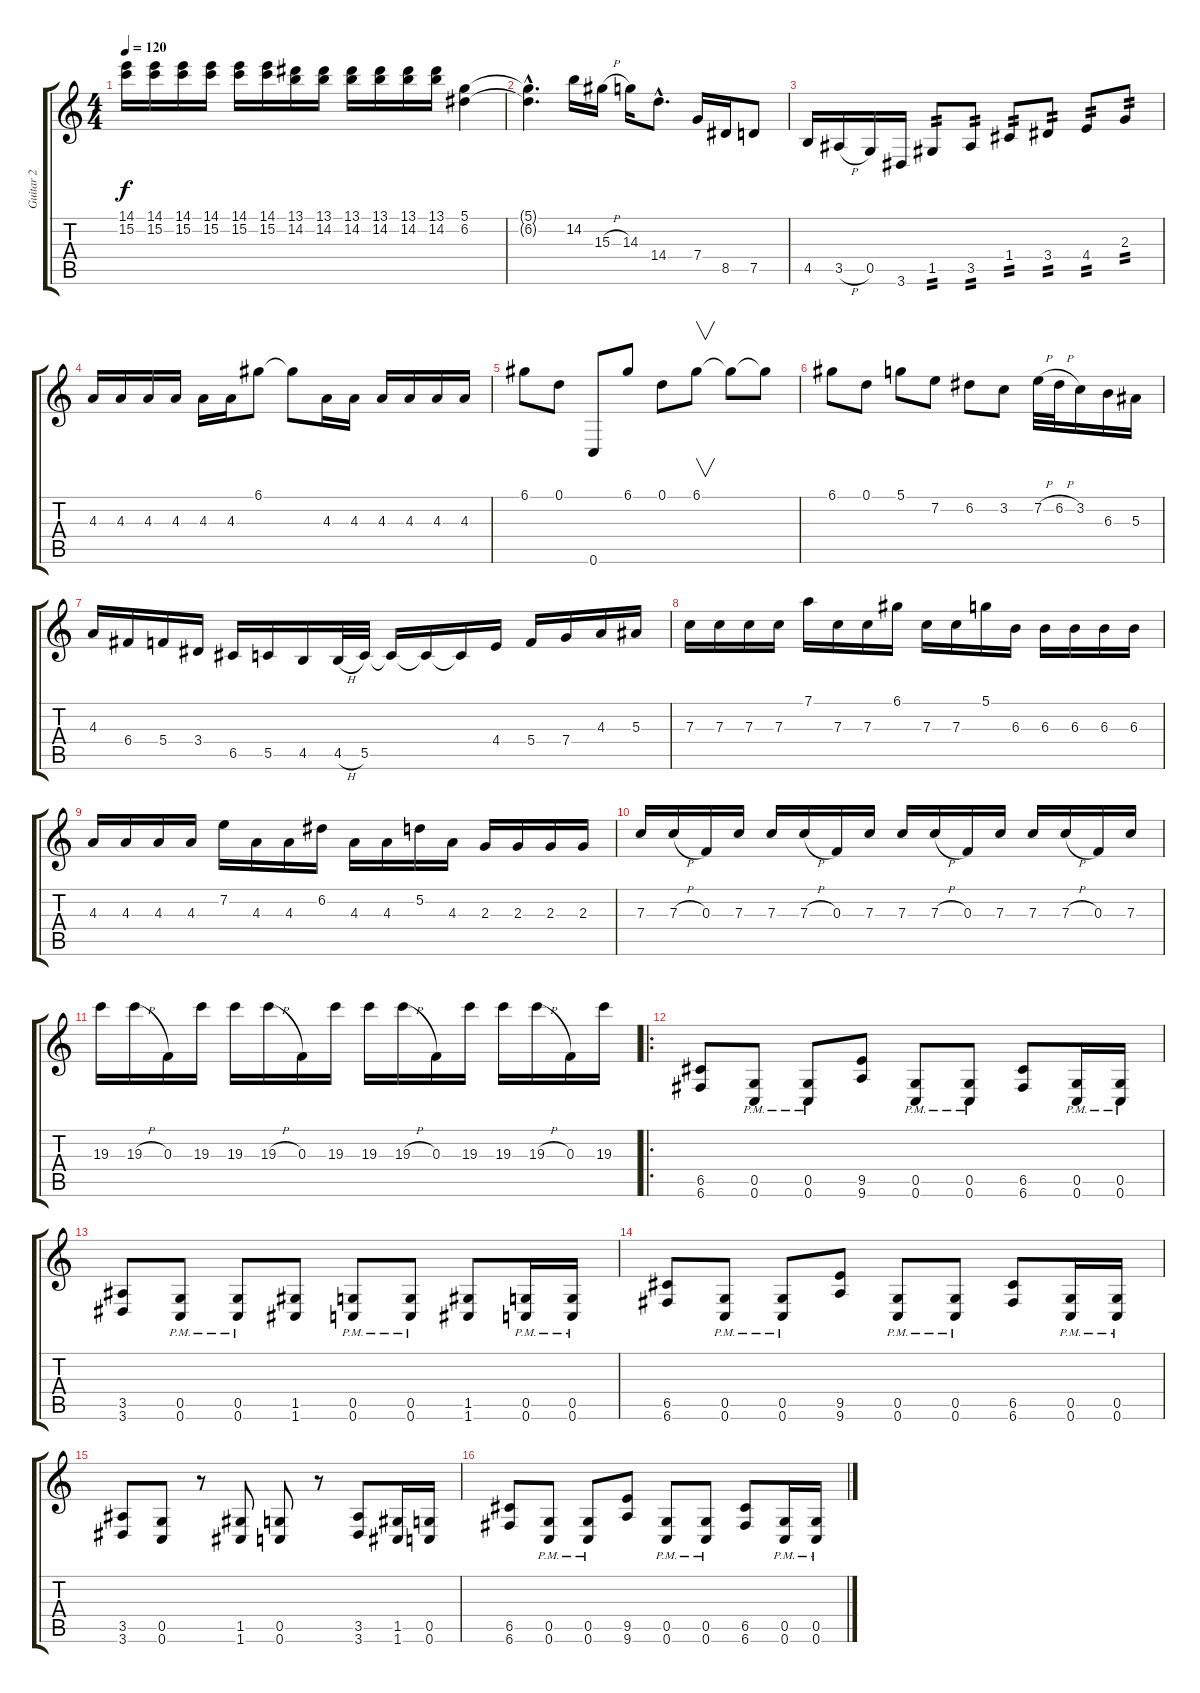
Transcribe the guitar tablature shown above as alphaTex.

\track ("Guitar 2" "Guitar 2") {instrument distortionguitar}
\staff {score tabs}
\tuning (D4 A3 F3 C3 G2 C2) {hide}
\ts (4 4)
\tempo 120
\clef g2
\ks c
(14.1 15.2).16{dy f} (14.1 15.2).16 (14.1 15.2).16 (14.1 15.2).16 (14.1 15.2).16 (14.1 15.2).16 (13.1 14.2).16 (13.1 14.2).16 (13.1 14.2).16 (13.1 14.2).16 (13.1 14.2).16 (13.1 14.2).16 (5.1 6.2).4 |
(5.1{hac t} 6.2{hac t}).4{d} 14.2.16 15.3{h}.16 14.3.16 14.4{hac}.8{d} 7.4.16 8.5.16 7.5.8 |
4.5.16 3.5{h}.16 0.5.16 3.6.16 1.5.8{tp 2} 3.5.8{tp 2} 1.4.8{tp 2} 3.4.8{tp 2} 4.4.8{tp 2} 2.3.8{tp 2} |
4.3.16 4.3.16 4.3.16 4.3.16 4.3.16 4.3.16 6.1.8 6.1{t}.8 4.3.16 4.3.16 4.3.16 4.3.16 4.3.16 4.3.16 |
6.1.8 0.1.8 0.6.8 6.1.8 0.1.8 6.1.8{v} 6.1{t}.8 6.1{t}.8 |
6.1.8 0.1.8 5.1.8 7.2.8 6.2.8 3.2.8 7.2{h}.32 6.2{h}.32 3.2.16 6.3.16 5.3.16 |
4.3.16 6.4.16 5.4.16 3.4.16 6.5.16 5.5.16 4.5.16 4.5{h}.32 5.5.32 5.5{t}.16 5.5{t}.16 5.5{t}.16 4.4.16 5.4.16 7.4.16 4.3.16 5.3.16 |
7.3.16 7.3.16 7.3.16 7.3.16 7.1.16 7.3.16 7.3.16 6.1.16 7.3.16 7.3.16 5.1.16 6.3.16 6.3.16 6.3.16 6.3.16 6.3.16 |
4.3.16 4.3.16 4.3.16 4.3.16 7.2.16 4.3.16 4.3.16 6.2.16 4.3.16 4.3.16 5.2.16 4.3.16 2.3.16 2.3.16 2.3.16 2.3.16 |
7.3.16 7.3{h}.16 0.3.16 7.3.16 7.3.16 7.3{h}.16 0.3.16 7.3.16 7.3.16 7.3{h}.16 0.3.16 7.3.16 7.3.16 7.3{h}.16 0.3.16 7.3.16 |
19.3.16 19.3{h}.16 0.3.16 19.3.16 19.3.16 19.3{h}.16 0.3.16 19.3.16 19.3.16 19.3{h}.16 0.3.16 19.3.16 19.3.16 19.3{h}.16 0.3.16 19.3.16 |
\ro
(6.5 6.6).8 (0.5{pm} 0.6{pm}).8 (0.5{pm} 0.6{pm}).8 (9.5 9.6).8 (0.5{pm} 0.6{pm}).8 (0.5{pm} 0.6{pm}).8 (6.5 6.6).8 (0.5{pm} 0.6{pm}).16 (0.5{pm} 0.6{pm}).16 |
(3.5 3.6).8 (0.5{pm} 0.6{pm}).8 (0.5{pm} 0.6{pm}).8 (1.5 1.6).8 (0.5{pm} 0.6{pm}).8 (0.5{pm} 0.6{pm}).8 (1.5 1.6).8 (0.5{pm} 0.6{pm}).16 (0.5{pm} 0.6{pm}).16 |
(6.5 6.6).8 (0.5{pm} 0.6{pm}).8 (0.5{pm} 0.6{pm}).8 (9.5 9.6).8 (0.5{pm} 0.6{pm}).8 (0.5{pm} 0.6{pm}).8 (6.5 6.6).8 (0.5{pm} 0.6{pm}).16 (0.5{pm} 0.6{pm}).16 |
(3.5 3.6).8 (0.5 0.6).8 r.8 (1.5 1.6).8 (0.5 0.6).8 r.8 (3.5 3.6).8 (1.5 1.6).16 (0.5 0.6).16 |
(6.5 6.6).8 (0.5{pm} 0.6{pm}).8 (0.5{pm} 0.6{pm}).8 (9.5 9.6).8 (0.5{pm} 0.6{pm}).8 (0.5{pm} 0.6{pm}).8 (6.5 6.6).8 (0.5{pm} 0.6{pm}).16 (0.5{pm} 0.6{pm}).16
